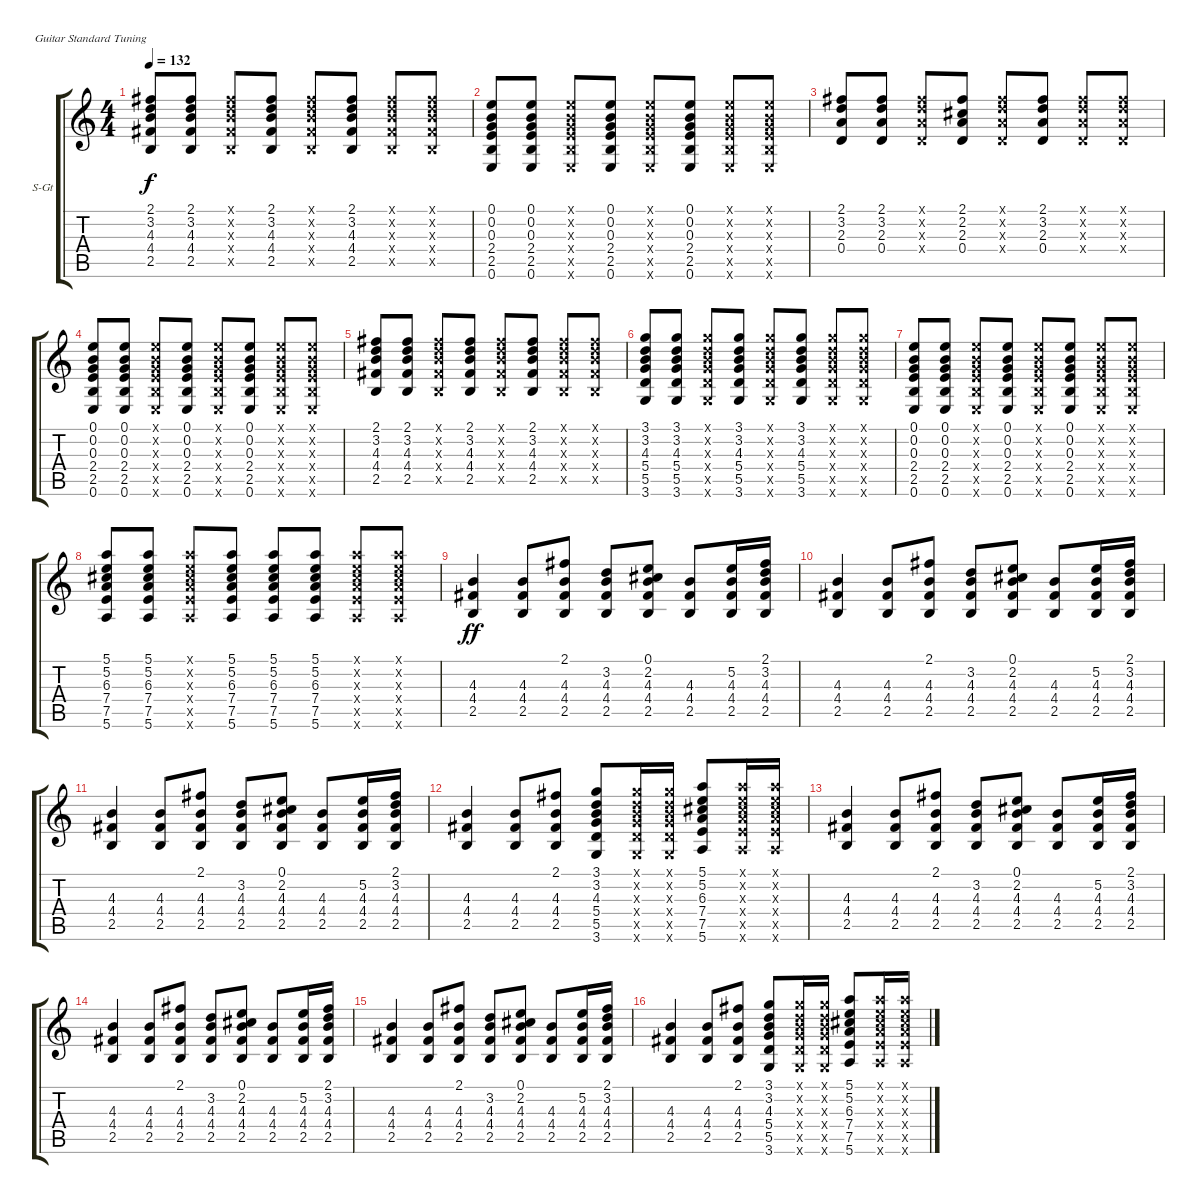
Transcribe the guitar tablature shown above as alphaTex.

\defaultSystemsLayout 4
\bracketExtendMode groupsimilarinstruments
\firstSystemTrackNameOrientation horizontal
\otherSystemsTrackNameOrientation horizontal
\track ("Steel Guitar" "S-Gt") {instrument acousticguitarsteel}
\staff {score tabs}
\tuning (E4 B3 G3 D3 A2 E2)
\ts (4 4)
\tempo 132
\clef g2
\ks c
(2.5 2.1 3.2 4.3 4.4).8{dy f} (2.5 2.1 3.2 4.3 4.4).8 (2.5{x} 2.1{x} 3.2{x} 4.3{x} 4.4{x}).8 (2.5 2.1 3.2 4.3 4.4).8 (2.5{x} 2.1{x} 3.2{x} 4.3{x} 4.4{x}).8 (2.5 2.1 3.2 4.3 4.4).8 (2.5{x} 2.1{x} 3.2{x} 4.3{x} 4.4{x}).8 (2.5{x} 2.1{x} 3.2{x} 4.3{x} 4.4{x}).8 |
(0.6 0.1 0.2 0.3 2.4 2.5).8 (0.6 0.1 0.2 0.3 2.4 2.5).8 (0.6{x} 0.1{x} 0.2{x} 0.3{x} 2.4{x} 2.5{x}).8 (0.6 0.1 0.2 0.3 2.4 2.5).8 (0.6{x} 0.1{x} 0.2{x} 0.3{x} 2.4{x} 2.5{x}).8 (0.6 0.1 0.2 0.3 2.4 2.5).8 (0.6{x} 0.1{x} 0.2{x} 0.3{x} 2.4{x} 2.5{x}).8 (0.6{x} 0.1{x} 0.2{x} 0.3{x} 2.4{x} 2.5{x}).8 |
(0.4 2.3 2.1 3.2).8 (0.4 2.1 2.3 3.2).8 (0.4{x} 2.3{x} 2.1{x} 3.2{x}).8 (0.4 2.3 2.2 2.1).8 (0.4{x} 2.3{x} 2.1{x} 3.2{x}).8 (0.4 2.1 2.3 3.2).8 (0.4{x} 2.3{x} 2.1{x} 3.2{x}).8 (0.4{x} 2.3{x} 2.1{x} 3.2{x}).8 |
(0.6 0.1 0.2 0.3 2.4 2.5).8 (0.6 0.1 0.2 0.3 2.4 2.5).8 (0.6{x} 0.1{x} 0.2{x} 0.3{x} 2.4{x} 2.5{x}).8 (0.6 0.1 0.2 0.3 2.4 2.5).8 (0.6{x} 0.1{x} 0.2{x} 0.3{x} 2.4{x} 2.5{x}).8 (0.6 0.1 0.2 0.3 2.4 2.5).8 (0.6{x} 0.1{x} 0.2{x} 0.3{x} 2.4{x} 2.5{x}).8 (0.6{x} 0.1{x} 0.2{x} 0.3{x} 2.4{x} 2.5{x}).8 |
(2.5 2.1 3.2 4.3 4.4).8 (2.5 2.1 3.2 4.3 4.4).8 (2.5{x} 2.1{x} 3.2{x} 4.3{x} 4.4{x}).8 (2.5 2.1 3.2 4.3 4.4).8 (2.5{x} 2.1{x} 3.2{x} 4.3{x} 4.4{x}).8 (2.5 2.1 3.2 4.3 4.4).8 (2.5{x} 2.1{x} 3.2{x} 4.3{x} 4.4{x}).8 (2.5{x} 2.1{x} 3.2{x} 4.3{x} 4.4{x}).8 |
(3.6 3.1 3.2 4.3 5.4 5.5).8 (3.6 3.1 3.2 4.3 5.4 5.5).8 (3.6{x} 3.1{x} 3.2{x} 4.3{x} 5.4{x} 5.5{x}).8 (3.6 3.1 3.2 4.3 5.4 5.5).8 (3.6{x} 3.1{x} 3.2{x} 4.3{x} 5.4{x} 5.5{x}).8 (3.6 3.1 3.2 4.3 5.4 5.5).8 (3.6{x} 3.1{x} 3.2{x} 4.3{x} 5.4{x} 5.5{x}).8 (3.6{x} 3.1{x} 3.2{x} 4.3{x} 5.4{x} 5.5{x}).8 |
(0.6 0.1 0.2 0.3 2.4 2.5).8 (0.6 0.1 0.2 0.3 2.4 2.5).8 (0.6{x} 0.1{x} 0.2{x} 0.3{x} 2.4{x} 2.5{x}).8 (0.6 0.1 0.2 0.3 2.4 2.5).8 (0.6{x} 0.1{x} 0.2{x} 0.3{x} 2.4{x} 2.5{x}).8 (0.6 0.1 0.2 0.3 2.4 2.5).8 (0.6{x} 0.1{x} 0.2{x} 0.3{x} 2.4{x} 2.5{x}).8 (0.6{x} 0.1{x} 0.2{x} 0.3{x} 2.4{x} 2.5{x}).8 |
(5.6 5.1 5.2 6.3 7.4 7.5).8 (5.6 5.1 5.2 6.3 7.4 7.5).8 (5.6{x} 5.1{x} 5.2{x} 6.3{x} 7.4{x} 7.5{x}).8 (5.6 5.1 7.4 7.5 5.2 6.3).8 (5.6 5.1 5.2 6.3 7.4 7.5).8 (5.6 5.1 5.2 6.3 7.4 7.5).8 (5.6{x} 5.1{x} 5.2{x} 6.3{x} 7.4{x} 7.5{x}).8 (5.6{x} 5.1{x} 7.4{x} 7.5{x} 5.2{x} 6.3{x}).8 |
(2.5 4.3 4.4).4{dy ff} (2.5 4.4 4.3).8 (2.5 4.4 4.3 2.1).8 (2.5 4.4 4.3 3.2).8 (2.5 4.4 4.3 2.2 0.1).8 (2.5 4.4 4.3).8 (2.5 4.4 4.3 5.2).16 (2.1 2.5 4.4 4.3 3.2).16 |
(2.5 4.3 4.4).4 (2.5 4.4 4.3).8 (2.5 4.4 4.3 2.1).8 (2.5 4.4 4.3 3.2).8 (2.5 4.4 4.3 2.2 0.1).8 (2.5 4.4 4.3).8 (2.5 4.4 4.3 5.2).16 (2.1 2.5 4.4 4.3 3.2).16 |
(2.5 4.3 4.4).4 (2.5 4.4 4.3).8 (2.5 4.4 4.3 2.1).8 (2.5 4.4 4.3 3.2).8 (2.5 4.4 4.3 2.2 0.1).8 (2.5 4.4 4.3).8 (2.5 4.4 4.3 5.2).16 (2.1 2.5 4.4 4.3 3.2).16 |
(2.5 4.3 4.4).4 (2.5 4.4 4.3).8 (2.5 4.4 4.3 2.1).8 (3.6 3.1 3.2 4.3 5.4 5.5).8 (3.6{x} 3.1{x} 3.2{x} 4.3{x} 5.4{x} 5.5{x}).16 (3.6{x} 3.1{x} 3.2{x} 4.3{x} 5.4{x} 5.5{x}).16 (7.5 5.6 5.1 5.2 6.3 7.4).8 (5.6{x} 5.1{x} 5.2{x} 6.3{x} 7.4{x} 7.5{x}).16 (5.6{x} 5.1{x} 5.2{x} 6.3{x} 7.4{x} 7.5{x}).16 |
(2.5 4.3 4.4).4 (2.5 4.4 4.3).8 (2.5 4.4 4.3 2.1).8 (2.5 4.4 4.3 3.2).8 (2.5 4.4 4.3 2.2 0.1).8 (2.5 4.4 4.3).8 (2.5 4.4 4.3 5.2).16 (2.1 2.5 4.4 4.3 3.2).16 |
(2.5 4.3 4.4).4 (2.5 4.4 4.3).8 (2.5 4.4 4.3 2.1).8 (2.5 4.4 4.3 3.2).8 (2.5 4.4 4.3 2.2 0.1).8 (2.5 4.4 4.3).8 (2.5 4.4 4.3 5.2).16 (2.1 2.5 4.4 4.3 3.2).16 |
(2.5 4.3 4.4).4 (2.5 4.4 4.3).8 (2.5 4.4 4.3 2.1).8 (2.5 4.4 4.3 3.2).8 (2.5 4.4 4.3 2.2 0.1).8 (2.5 4.4 4.3).8 (2.5 4.4 4.3 5.2).16 (2.1 2.5 4.4 4.3 3.2).16 |
(2.5 4.3 4.4).4 (2.5 4.4 4.3).8 (2.5 4.4 4.3 2.1).8 (3.6 3.1 3.2 4.3 5.4 5.5).8 (3.6{x} 3.1{x} 3.2{x} 4.3{x} 5.4{x} 5.5{x}).16 (3.6{x} 3.1{x} 3.2{x} 4.3{x} 5.4{x} 5.5{x}).16 (7.5 5.6 5.1 5.2 6.3 7.4).8 (5.6{x} 5.1{x} 5.2{x} 6.3{x} 7.4{x} 7.5{x}).16 (5.6{x} 5.1{x} 5.2{x} 6.3{x} 7.4{x} 7.5{x}).16
